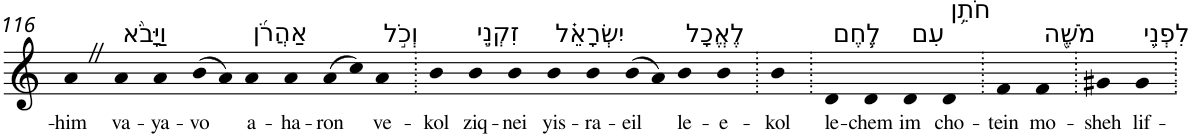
**kern	**text
*part1	*part1
*staff1	*staff1
*I"Piano	*
*I'Pno	*
!!LO:PB:g=z
*clefG2	*
*k[]	*
=116	=116
!	!LO:LY:b
4aZ	-him
!LO:TX:a:t=וַיָּבֹ֨א	!
!	!LO:LY:b
4a	va-
!	!LO:LY:b
4a	-ya-
!	!LO:LY:b
(>8b	-vo
8a)	.
!LO:TX:a:t=אַהֲרֹ֜ן	!
!	!LO:LY:b
4a	a-
!	!LO:LY:b
4a	-ha-
!	!LO:LY:b
(>8a	-ron
8cc)	.
!LO:TX:a:t=וְכֹ֣ל	!
!	!LO:LY:b
4a	ve-
=117.	=117.
!	!LO:LY:b
4b	-kol
!LO:TX:a:t=זִקְנֵ֣י	!
!	!LO:LY:b
4b	ziq-
!	!LO:LY:b
4b	-nei
!LO:TX:a:t=יִשְׂרָאֵ֗ל	!
!	!LO:LY:b
4b	yis-
!	!LO:LY:b
4b	-ra-
!	!LO:LY:b
(>8b	-eil
8a)	.
!LO:TX:a:t=לֶאֱכָל	!
!	!LO:LY:b
4b	le-
!	!LO:LY:b
4b	-e-
=118.	=118.
!	!LO:LY:b
4b	-kol
=119.	=119.
!LO:TX:a:t=לֶ֛חֶם	!
!	!LO:LY:b
4d	le-
!	!LO:LY:b
4d	-chem
!LO:TX:a:t=עִם	!
!	!LO:LY:b
4d	im
!LO:TX:a:t=חֹתֵ֥ן	!
!	!LO:LY:b
4d	cho-
=120.	=120.
!	!LO:LY:b
4f	-tein
!LO:TX:a:t=מֹשֶׁ֖ה	!
!	!LO:LY:b
4f	mo-
=121.	=121.
!	!LO:LY:b
4g#X	-sheh
!LO:TX:a:t=לִפְנֵ֥י	!
!	!LO:LY:b
4g#	lif-
=.	=.
*-	*-
